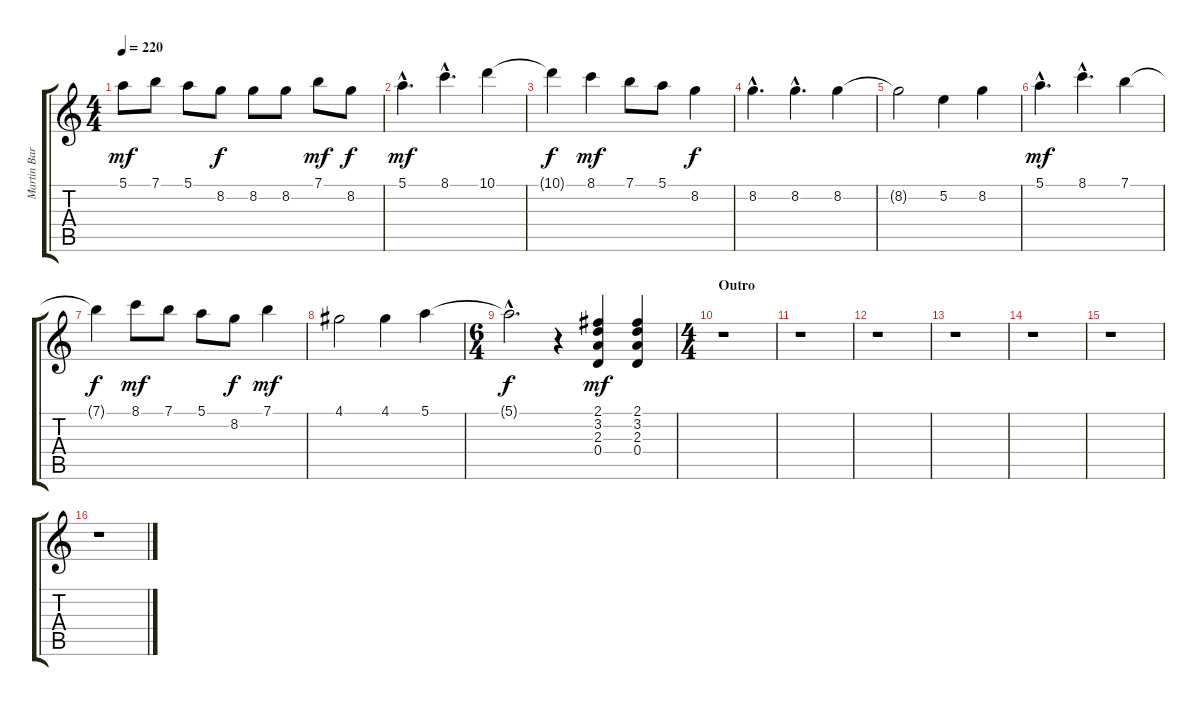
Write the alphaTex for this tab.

\track ("Martin Barre (Electric guitar)" "Martin Bar") {instrument electricguitarjazz}
\staff {score tabs}
\tuning (E4 B3 G3 D3 A2 E2) {hide}
\ts (4 4)
\tempo 220
\clef g2
\ks c
5.1.8{dy mf} 7.1.8 5.1.8 8.2.8{dy f} 8.2.8 8.2.8 7.1.8{dy mf} 8.2.8{dy f} |
5.1{hac}.4{d dy mf} 8.1{hac}.4{d} 10.1.4 |
10.1{t}.4{dy f} 8.1.4{dy mf} 7.1.8 5.1.8 8.2.4{dy f} |
8.2{hac}.4{d} 8.2{hac}.4{d} 8.2.4 |
8.2{t}.2 5.2.4 8.2.4 |
5.1{hac}.4{d dy mf} 8.1{hac}.4{d} 7.1.4 |
7.1{t}.4{dy f} 8.1.8{dy mf} 7.1.8 5.1.8 8.2.8{dy f} 7.1.4{dy mf} |
4.1.2 4.1.4 5.1.4 |
\ts (6 4)
5.1{hac t}.2{d dy f} r.4 (2.1 3.2 2.3 0.4).4{dy mf} (2.1 3.2 2.3 0.4).4 |
\ts (4 4)
\section ("" "Outro")
r.1 |
r.1 |
r.1 |
r.1 |
r.1 |
r.1 |
r.1
